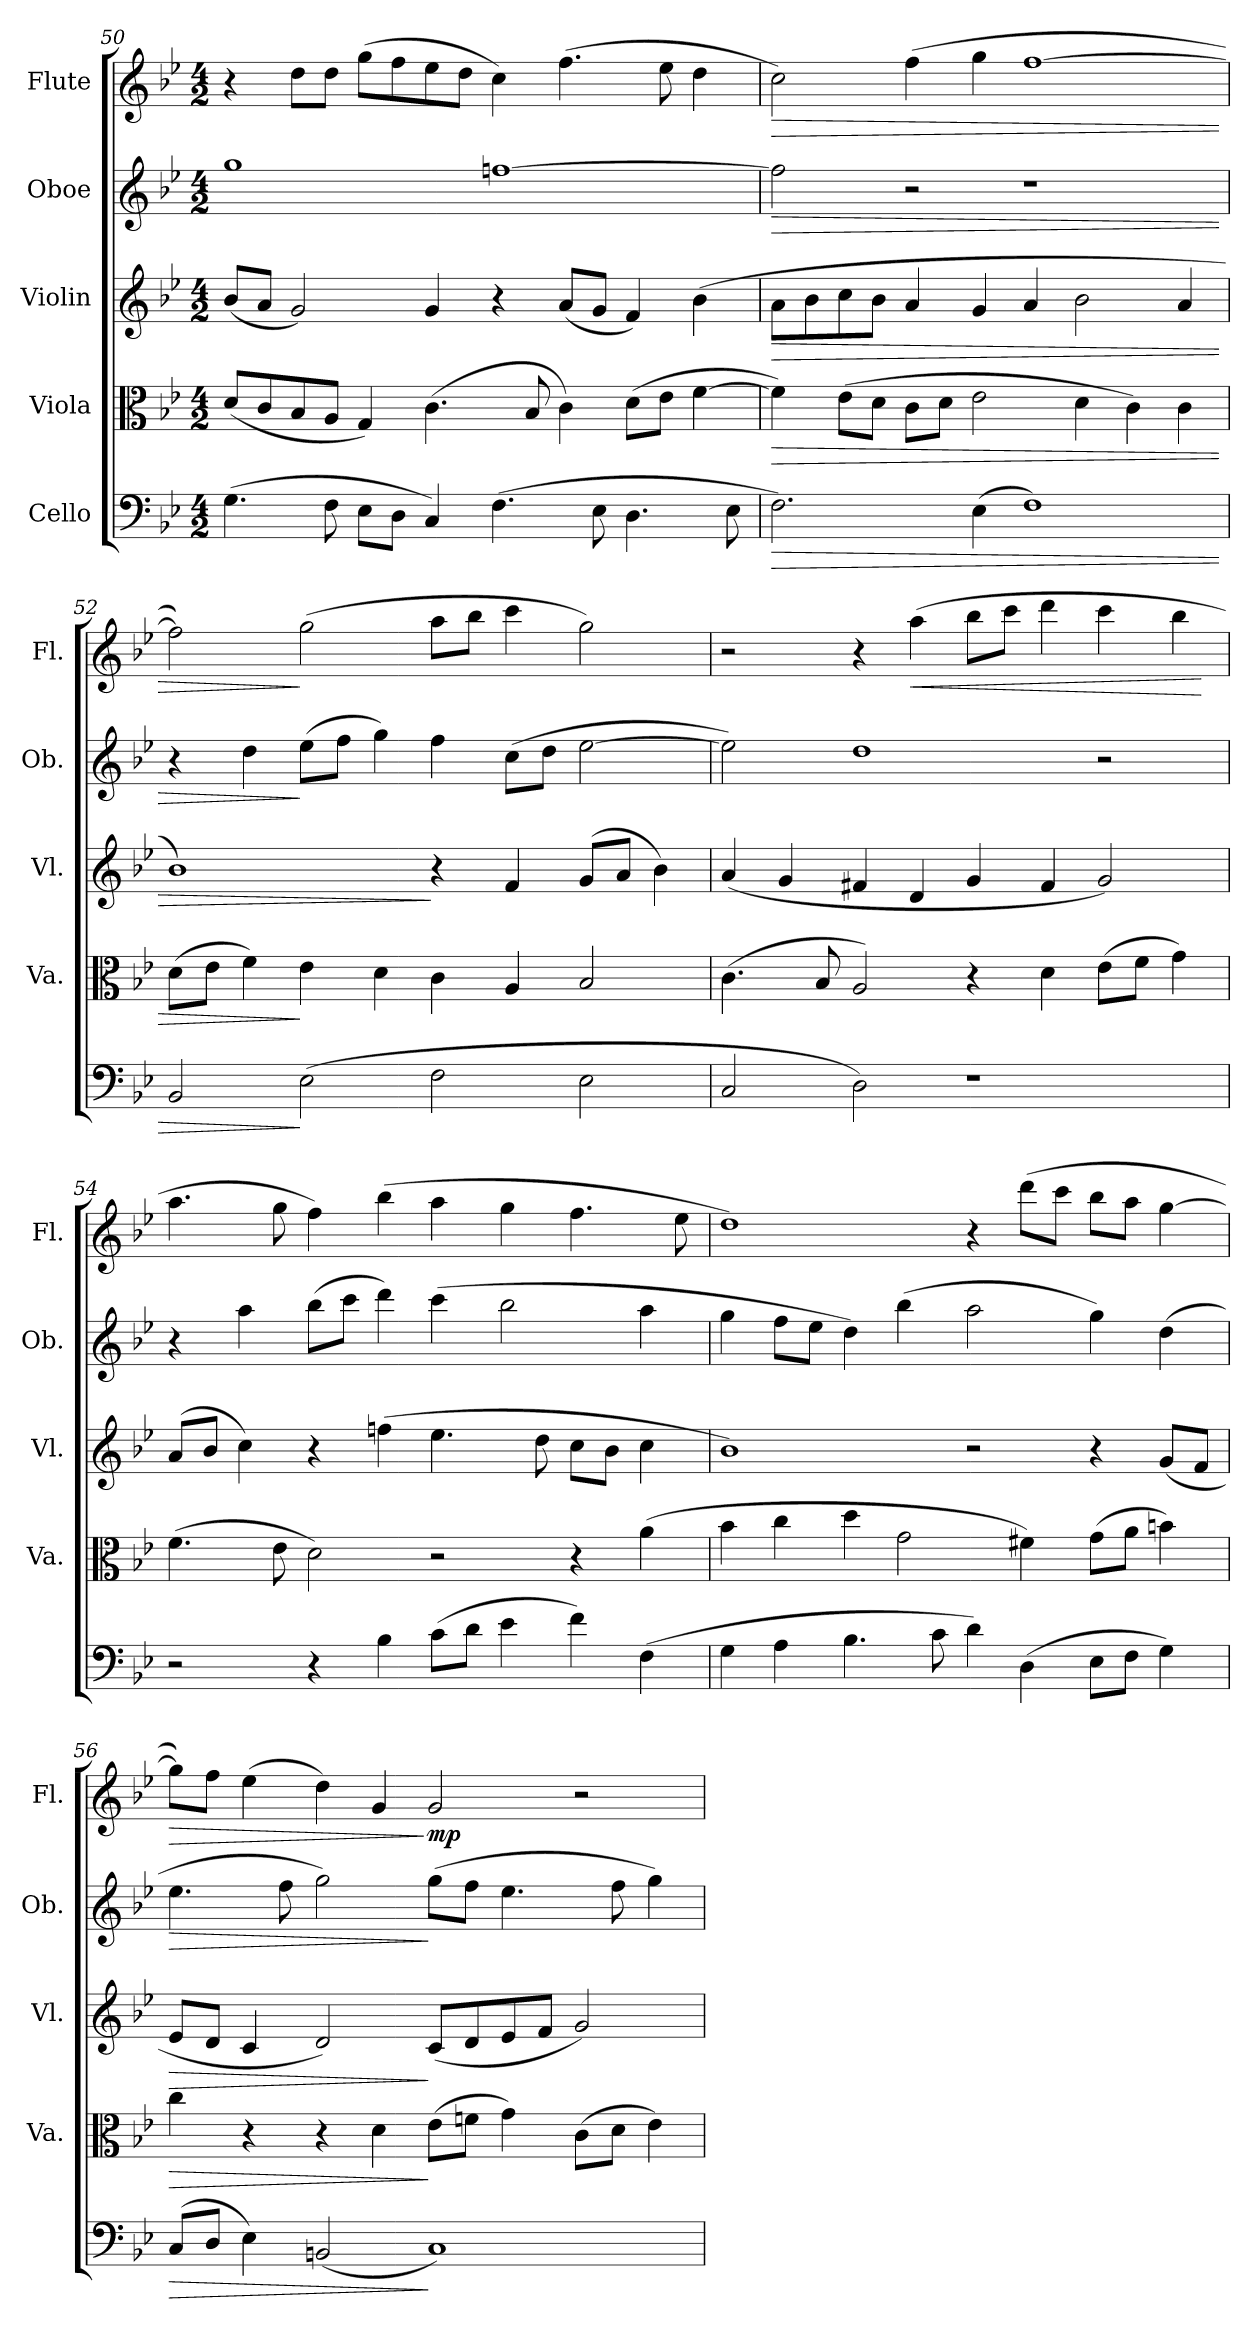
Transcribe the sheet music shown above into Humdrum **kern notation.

**kern	**dynam	**kern	**dynam	**kern	**dynam	**kern	**dynam	**kern	**dynam
*part5	*part5	*part4	*part4	*part3	*part3	*part2	*part2	*part1	*part1
*staff5	*staff5	*staff4	*staff4	*staff3	*staff3	*staff2	*staff2	*staff1	*staff1
*I"Cello	*	*I"Viola	*	*I"Violin	*	*I"Oboe	*	*I"Flute	*
*	*	*I'Va.	*	*I'Vl.	*	*I'Ob.	*	*I'Fl.	*
*clefF4	*	*clefC3	*	*clefG2	*	*clefG2	*	*clefG2	*
*k[b-e-]	*	*k[b-e-]	*	*k[b-e-]	*	*k[b-e-]	*	*k[b-e-]	*
*M4/2	*	*M4/2	*	*M4/2	*	*M4/2	*	*M4/2	*
=50	=50	=50	=50	=50	=50	=50	=50	=50	=50
(>4.G\	.	(<8d/L	.	(<8b-/L	.	1gg	.	4r	.
.	.	8c/	.	8a/J	.	.	.	.	.
.	.	8B-/	.	2g/)	.	.	.	8dd\L	.
8F\	.	8A/J	.	.	.	.	.	8dd\J	.
8E-\L	.	4G/)	.	.	.	.	.	(>8gg\L	.
8D\J	.	.	.	.	.	.	.	8ff\	.
4C/)	.	(>4.c\	.	4g/	.	.	.	8ee-\	.
.	.	.	.	.	.	.	.	8dd\J	.
(>4.F\	.	.	.	4r	.	[1ffn	.	4cc\)	.
.	.	8B-/	.	.	.	.	.	.	.
.	.	4c\)	.	(<8a/L	.	.	.	(>4.ff\	.
8E-\	.	.	.	8g/J	.	.	.	.	.
4.D\	.	(>8d\L	.	4f/)	.	.	.	.	.
.	.	8e-\J	.	.	.	.	.	8ee-\	.
.	.	[4f\	.	(>4b-\	.	.	.	4dd\	.
8E-\	.	.	.	.	.	.	.	.	.
!!LO:LB:g=z
=51	=51	=51	=51	=51	=51	=51	=51	=51	=51
!	!LO:HP:b	!	!LO:HP:b	!	!LO:HP:b	!	!LO:HP:b	!	!LO:HP:b
2.F\)	>	4f\])	>	8a\L	>	2ff\]	>	2cc\)	>
.	.	.	.	8b-\	.	.	.	.	.
.	.	(>8e-\L	.	8cc\	.	.	.	.	.
.	.	8d\J	.	8b-\J	.	.	.	.	.
.	.	8c\L	.	4a/	.	2r	.	(>4ff\	.
.	.	8d\J	.	.	.	.	.	.	.
(>4E-\	.	2e-\	.	4g/	.	.	.	4gg\	.
1F)	.	.	.	4a/	.	1r	.	[1ff	.
.	.	4d\	.	2b-\	.	.	.	.	.
.	.	4c\)	.	.	.	.	.	.	.
.	.	4c\	.	4a/	.	.	.	.	.
=52	=52	=52	=52	=52	=52	=52	=52	=52	=52
2BB-/	.	(>8d\L	.	1b-)	.	4r	.	2ff\])	.
.	.	8e-\J	.	.	.	.	.	.	.
.	.	4f\)	.	.	.	4dd\	.	.	.
(>2E-\	]	4e-\	]	.	.	(>8ee-\L	]	(>2gg\	]
.	.	.	.	.	.	8ff\J	.	.	.
.	.	4d\	.	.	.	4gg\)	.	.	.
2F\	.	4c\	.	4r	]	4ff\	.	8aa\L	.
.	.	.	.	.	.	.	.	8bb-\J	.
.	.	4A/	.	4f/	.	(>8cc\L	.	4ccc\	.
.	.	.	.	.	.	8dd\J	.	.	.
2E-\	.	2B-/	.	(>8g/L	.	[2ee-\	.	2gg\)	.
.	.	.	.	8a/J	.	.	.	.	.
.	.	.	.	4b-\)	.	.	.	.	.
=53	=53	=53	=53	=53	=53	=53	=53	=53	=53
2C/	.	(>4.c\	.	(<4a/	.	2ee-\])	.	2r	.
.	.	.	.	4g/	.	.	.	.	.
.	.	8B-/	.	.	.	.	.	.	.
2D\)	.	2A/)	.	4f#X/	.	1dd	.	4r	.
!	!	!	!	!	!	!	!	!	!LO:HP:b
.	.	.	.	4d/	.	.	.	(>4aa\	<
1r	.	4r	.	4g/	.	.	.	8bb-\L	.
.	.	.	.	.	.	.	.	8ccc\J	.
.	.	4d\	.	4f#/	.	.	.	4ddd\	.
.	.	(>8e-\L	.	2g/)	.	2r	.	4ccc\	.
.	.	8f\J	.	.	.	.	.	.	.
.	.	4g\)	.	.	.	.	.	4bb-\	.
.	.	.	.	.	.	.	.	.	[
!!LO:PB:g=z
=54	=54	=54	=54	=54	=54	=54	=54	=54	=54
2r	.	(>4.f\	.	(>8a/L	.	4r	.	4.aa\	.
.	.	.	.	8b-/J	.	.	.	.	.
.	.	.	.	4cc\)	.	4aa\	.	.	.
.	.	8e-\	.	.	.	.	.	8gg\	.
4r	.	2d\)	.	4r	.	(>8bb-\L	.	4ff\)	.
.	.	.	.	.	.	8ccc\J	.	.	.
4B-\	.	.	.	(>4ffn\	.	4ddd\)	.	(>4bb-\	.
(>8c\L	.	2r	.	4.ee-\	.	(>4ccc\	.	4aa\	.
8d\J	.	.	.	.	.	.	.	.	.
4e-\	.	.	.	.	.	2bb-\	.	4gg\	.
.	.	.	.	8dd\	.	.	.	.	.
4f\)	.	4r	.	8cc\L	.	.	.	4.ff\	.
.	.	.	.	8b-\J	.	.	.	.	.
(>4F\	.	(>4a\	.	4cc\	.	4aa\	.	.	.
.	.	.	.	.	.	.	.	8ee-\	.
=55	=55	=55	=55	=55	=55	=55	=55	=55	=55
4G\	.	4b-\	.	1b-)	.	4gg\	.	1dd)	.
4A\	.	4cc\	.	.	.	8ff\L	.	.	.
.	.	.	.	.	.	8ee-\J	.	.	.
4.B-\	.	4dd\	.	.	.	4dd\)	.	.	.
.	.	2g\	.	.	.	(>4bb-\	.	.	.
8c\	.	.	.	.	.	.	.	.	.
4d\)	.	.	.	2r	.	2aa\	.	4r	.
(>4D\	.	4f#X\)	.	.	.	.	.	(>8ddd\L	.
.	.	.	.	.	.	.	.	8ccc\J	.
8E-\L	.	(>8g\L	.	4r	.	4gg\)	.	8bb-\L	.
8F\J	.	8a\J	.	.	.	.	.	8aa\J	.
4G\)	.	4bn\)	.	(<8g/L	.	(>4dd\	.	[4gg\	.
.	.	.	.	8f/J	.	.	.	.	.
!!LO:LB:g=z
=56	=56	=56	=56	=56	=56	=56	=56	=56	=56
!	!LO:HP:b	!	!LO:HP:b	!	!LO:HP:b	!	!LO:HP:b	!	!LO:HP:b
(>8C/L	>	4cc\	>	8e-/L	>	4.ee-\	>	8gg\L])	>
8D/J	.	.	.	8d/J	.	.	.	8ff\J	.
4E-\)	.	4r	.	4c/	.	.	.	(>4ee-\	.
.	.	.	.	.	.	8ff\	.	.	.
(<2BBn/	.	4r	.	2d/)	.	2gg\)	.	4dd\)	.
.	.	4d\	.	.	.	.	.	4g/	.
!	!	!	!	!	!	!	!	!	!LO:DY:n=1:b
1C)	]	(>8e-\L	]	(<8c/L	]	(>8gg\L	]	2g/	] mp
.	.	8fn\J	.	8d/	.	8ff\J	.	.	.
.	.	4g\)	.	8e-/	.	4.ee-\	.	.	.
.	.	.	.	8f/J	.	.	.	.	.
.	.	(>8c\L	.	2g/)	.	.	.	2r	.
.	.	8d\J	.	.	.	8ff\	.	.	.
.	.	4e-\)	.	.	.	4gg\)	.	.	.
=	=	=	=	=	=	=	=	=	=
*-	*-	*-	*-	*-	*-	*-	*-	*-	*-
